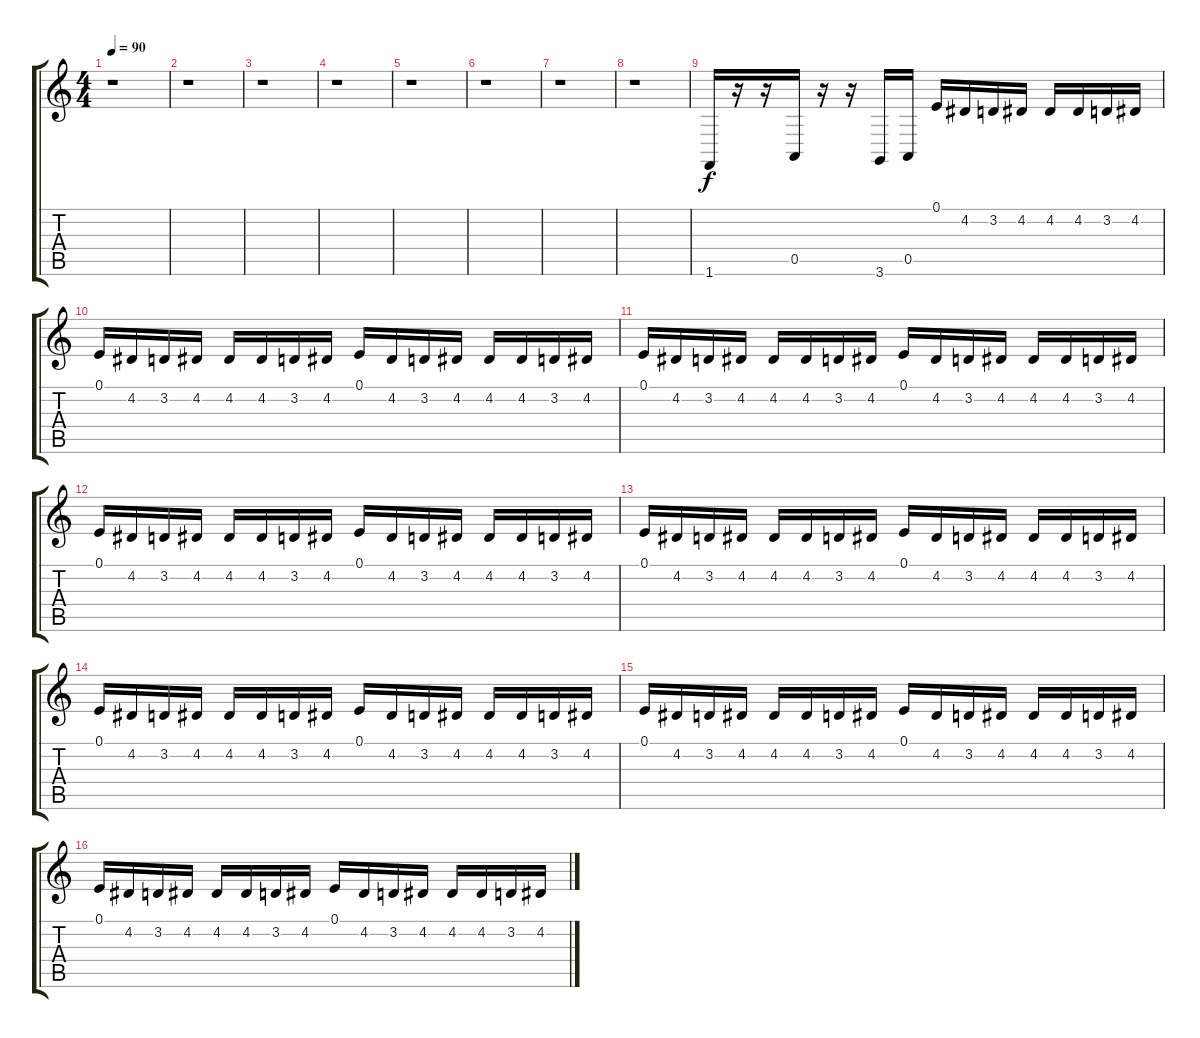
\track "" {instrument violin}
\staff {score tabs}
\tuning (E4 B3 G3 D3 A2 E2) {hide}
\ts (4 4)
\tempo 90
\clef g2
\ks c
r.1{dy f} |
r.1 |
r.1 |
r.1 |
r.1 |
r.1 |
r.1 |
r.1 |
1.6.16 r.16 r.16 0.5.16 r.16 r.16 3.6.16 0.5.16 0.1.16 4.2.16 3.2.16 4.2.16 4.2.16 4.2.16 3.2.16 4.2.16 |
0.1.16 4.2.16 3.2.16 4.2.16 4.2.16 4.2.16 3.2.16 4.2.16 0.1.16 4.2.16 3.2.16 4.2.16 4.2.16 4.2.16 3.2.16 4.2.16 |
0.1.16 4.2.16 3.2.16 4.2.16 4.2.16 4.2.16 3.2.16 4.2.16 0.1.16 4.2.16 3.2.16 4.2.16 4.2.16 4.2.16 3.2.16 4.2.16 |
0.1.16 4.2.16 3.2.16 4.2.16 4.2.16 4.2.16 3.2.16 4.2.16 0.1.16 4.2.16 3.2.16 4.2.16 4.2.16 4.2.16 3.2.16 4.2.16 |
0.1.16 4.2.16 3.2.16 4.2.16 4.2.16 4.2.16 3.2.16 4.2.16 0.1.16 4.2.16 3.2.16 4.2.16 4.2.16 4.2.16 3.2.16 4.2.16 |
0.1.16 4.2.16 3.2.16 4.2.16 4.2.16 4.2.16 3.2.16 4.2.16 0.1.16 4.2.16 3.2.16 4.2.16 4.2.16 4.2.16 3.2.16 4.2.16 |
0.1.16 4.2.16 3.2.16 4.2.16 4.2.16 4.2.16 3.2.16 4.2.16 0.1.16 4.2.16 3.2.16 4.2.16 4.2.16 4.2.16 3.2.16 4.2.16 |
0.1.16 4.2.16 3.2.16 4.2.16 4.2.16 4.2.16 3.2.16 4.2.16 0.1.16 4.2.16 3.2.16 4.2.16 4.2.16 4.2.16 3.2.16 4.2.16
